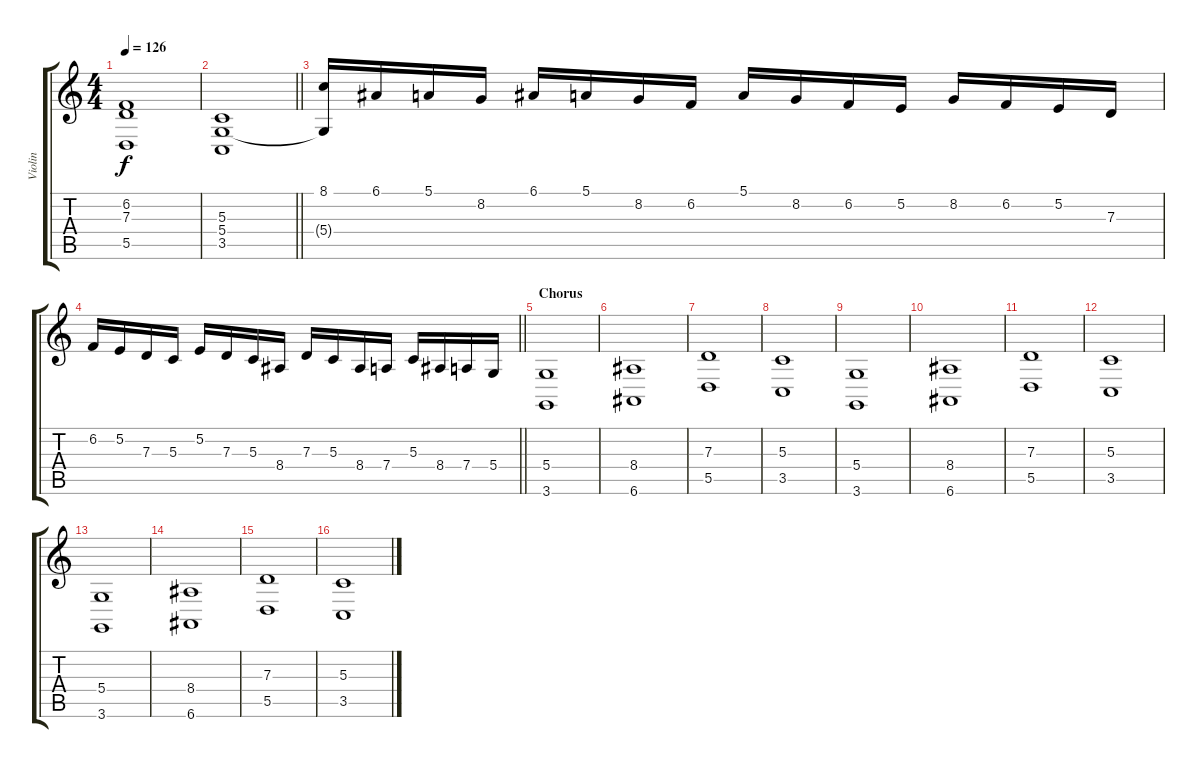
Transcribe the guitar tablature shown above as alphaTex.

\track ("Violin" "Violin") {instrument violin}
\staff {score tabs}
\tuning (E4 B3 G3 D3 A2 E2) {hide}
\ts (4 4)
\tempo 126
\clef g2
\ks c
(6.2 7.3 5.5).1{dy f} |
\barLineRight lightlight
(5.3 5.4 3.5).1 |
(8.1 5.4{t}).16 6.1.16 5.1.16 8.2.16 6.1.16 5.1.16 8.2.16 6.2.16 5.1.16 8.2.16 6.2.16 5.2.16 8.2.16 6.2.16 5.2.16 7.3.16 |
\barLineRight lightlight
6.2.16 5.2.16 7.3.16 5.3.16 5.2.16 7.3.16 5.3.16 8.4.16 7.3.16 5.3.16 8.4.16 7.4.16 5.3.16 8.4.16 7.4.16 5.4.16 |
\section ("" "Chorus")
(5.4 3.6).1 |
(8.4 6.6).1 |
(7.3 5.5).1 |
(5.3 3.5).1 |
(5.4 3.6).1 |
(8.4 6.6).1 |
(7.3 5.5).1 |
(5.3 3.5).1 |
(5.4 3.6).1 |
(8.4 6.6).1 |
(7.3 5.5).1 |
(5.3 3.5).1
